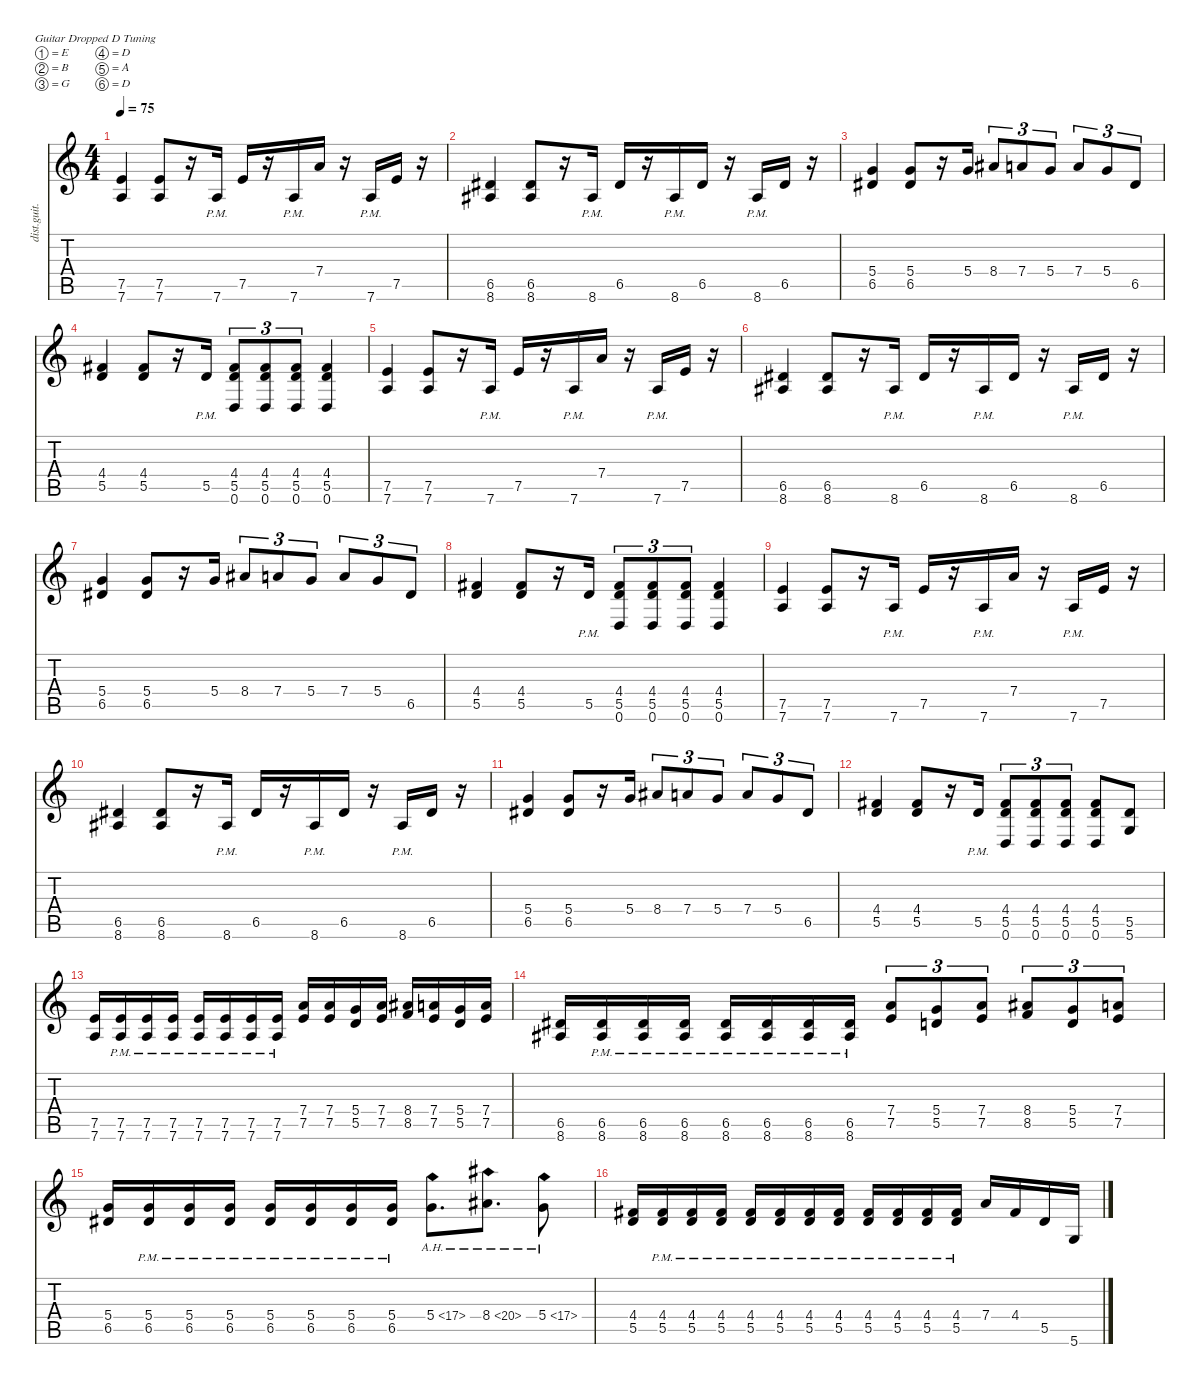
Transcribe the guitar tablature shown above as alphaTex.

\defaultSystemsLayout 4
\hideDynamics
\bracketExtendMode nobrackets
\otherSystemsTrackNameOrientation horizontal
\track ("Distortion Guitar" "dist.guit.") {instrument distortionguitar}
\staff {score tabs}
\tuning (E4 B3 G3 D3 A2 D2)
\ts (4 4)
\tempo 75
\clef g2
\ks c
(7.6 7.5).4{dy mf instrument distortionguitar beam Up} (7.6 7.5).8{beam Up} r.16{beam Up} 7.6{pm}.16{beam Up} 7.5.16{beam Up} r.16{beam Up} 7.6{pm}.16{beam Up} 7.4.16{beam Up} r.16{beam Up} 7.6{pm}.16{beam Up} 7.5.16{beam Up} r.16{beam Up} |
(8.6{acc #} 6.5{acc #}).4{beam Up} (8.6{acc #} 6.5{acc #}).8{beam Up} r.16{beam Up} 8.6{pm acc #}.16{beam Up} 6.5{acc #}.16{beam Up} r.16{beam Up} 8.6{pm acc #}.16{beam Up} 6.5{acc #}.16{beam Up} r.16{beam Up} 8.6{pm acc #}.16{beam Up} 6.5{acc #}.16{beam Up} r.16{beam Up} |
(6.5{acc #} 5.4).4{beam Up} (6.5{acc #} 5.4).8{beam Up} r.16{beam Up} 5.4.16{beam Up} 8.4{acc #}.8{tu (3 2) beam Up} 7.4.8{tu (3 2) beam Up} 5.4.8{tu (3 2) beam Up} 7.4.8{tu (3 2) beam Up} 5.4.8{tu (3 2) beam Up} 6.5{acc #}.8{tu (3 2) beam Up} |
(5.5 4.4{acc #}).4{beam Up} (5.5 4.4{acc #}).8{beam Up} r.16{beam Up} 5.5{pm}.16{beam Up} (5.5 0.6 4.4{acc #}).8{tu (3 2) beam Up} (5.5 4.4{acc #} 0.6).8{tu (3 2) beam Up} (5.5 4.4{acc #} 0.6).8{tu (3 2) beam Up} (4.4{acc #} 5.5 0.6).4{beam Up} |
(7.6 7.5).4{beam Up} (7.6 7.5).8{beam Up} r.16{beam Up} 7.6{pm}.16{beam Up} 7.5.16{beam Up} r.16{beam Up} 7.6{pm}.16{beam Up} 7.4.16{beam Up} r.16{beam Up} 7.6{pm}.16{beam Up} 7.5.16{beam Up} r.16{beam Up} |
(8.6{acc #} 6.5{acc #}).4{beam Up} (8.6{acc #} 6.5{acc #}).8{beam Up} r.16{beam Up} 8.6{pm acc #}.16{beam Up} 6.5{acc #}.16{beam Up} r.16{beam Up} 8.6{pm acc #}.16{beam Up} 6.5{acc #}.16{beam Up} r.16{beam Up} 8.6{pm acc #}.16{beam Up} 6.5{acc #}.16{beam Up} r.16{beam Up} |
(6.5{acc #} 5.4).4{beam Up} (6.5{acc #} 5.4).8{beam Up} r.16{beam Up} 5.4.16{beam Up} 8.4{acc #}.8{tu (3 2) beam Up} 7.4.8{tu (3 2) beam Up} 5.4.8{tu (3 2) beam Up} 7.4.8{tu (3 2) beam Up} 5.4.8{tu (3 2) beam Up} 6.5{acc #}.8{tu (3 2) beam Up} |
(5.5 4.4{acc #}).4{beam Up} (5.5 4.4{acc #}).8{beam Up} r.16{beam Up} 5.5{pm}.16{beam Up} (5.5 0.6 4.4{acc #}).8{tu (3 2) beam Up} (5.5 4.4{acc #} 0.6).8{tu (3 2) beam Up} (5.5 4.4{acc #} 0.6).8{tu (3 2) beam Up} (4.4{acc #} 5.5 0.6).4{beam Up} |
(7.6 7.5).4{beam Up} (7.6 7.5).8{beam Up} r.16{beam Up} 7.6{pm}.16{beam Up} 7.5.16{beam Up} r.16{beam Up} 7.6{pm}.16{beam Up} 7.4.16{beam Up} r.16{beam Up} 7.6{pm}.16{beam Up} 7.5.16{beam Up} r.16{beam Up} |
(8.6{acc #} 6.5{acc #}).4{beam Up} (8.6{acc #} 6.5{acc #}).8{beam Up} r.16{beam Up} 8.6{pm acc #}.16{beam Up} 6.5{acc #}.16{beam Up} r.16{beam Up} 8.6{pm acc #}.16{beam Up} 6.5{acc #}.16{beam Up} r.16{beam Up} 8.6{pm acc #}.16{beam Up} 6.5{acc #}.16{beam Up} r.16{beam Up} |
(6.5{acc #} 5.4).4{beam Up} (6.5{acc #} 5.4).8{beam Up} r.16{beam Up} 5.4.16{beam Up} 8.4{acc #}.8{tu (3 2) beam Up} 7.4.8{tu (3 2) beam Up} 5.4.8{tu (3 2) beam Up} 7.4.8{tu (3 2) beam Up} 5.4.8{tu (3 2) beam Up} 6.5{acc #}.8{tu (3 2) beam Up} |
(5.5 4.4{acc #}).4{beam Up} (5.5 4.4{acc #}).8{beam Up} r.16{beam Up} 5.5{pm}.16{beam Up} (5.5 0.6 4.4{acc #}).8{tu (3 2) beam Up} (5.5 4.4{acc #} 0.6).8{tu (3 2) beam Up} (5.5 4.4{acc #} 0.6).8{tu (3 2) beam Up} (4.4{acc #} 5.5 0.6).8{beam Up} (5.6 5.5).8{beam Up} |
(7.6 7.5).16{beam Up} (7.6{pm} 7.5{pm}).16{beam Up} (7.6{pm} 7.5{pm}).16{beam Up} (7.6{pm} 7.5{pm}).16{beam Up} (7.6{pm} 7.5{pm}).16{beam Up} (7.6{pm} 7.5{pm}).16{beam Up} (7.6{pm} 7.5{pm}).16{beam Up} (7.6{pm} 7.5{pm}).16{beam Up} (7.5 7.4).16{beam Up} (7.5 7.4).16{beam Up} (5.5 5.4).16{beam Up} (7.5 7.4).16{beam Up} (8.5 8.4{acc #}).16{beam Up} (7.5 7.4).16{beam Up} (5.5 5.4).16{beam Up} (7.5 7.4).16{beam Up} |
(6.5{acc #} 8.6{acc #}).16{beam Up} (8.6{pm acc #} 6.5{pm acc #}).16{beam Up} (8.6{pm acc #} 6.5{pm acc #}).16{beam Up} (8.6{pm acc #} 6.5{pm acc #}).16{beam Up} (8.6{pm acc #} 6.5{pm acc #}).16{beam Up} (8.6{pm acc #} 6.5{pm acc #}).16{beam Up} (8.6{pm acc #} 6.5{pm acc #}).16{beam Up} (8.6{pm acc #} 6.5{pm acc #}).16{beam Up} (7.5 7.4).8{tu (3 2) beam Up} (5.5 5.4).8{tu (3 2) beam Up} (7.5 7.4).8{tu (3 2) beam Up} (8.5 8.4{acc #}).8{tu (3 2) beam Up} (5.5 5.4).8{tu (3 2) beam Up} (7.5 7.4).8{tu (3 2) beam Up} |
(6.5{acc #} 5.4).16{beam Up} (5.4{pm} 6.5{pm acc #}).16{beam Up} (5.4{pm} 6.5{pm acc #}).16{beam Up} (5.4{pm} 6.5{pm acc #}).16{beam Up} (5.4{pm} 6.5{pm acc #}).16{beam Up} (5.4{pm} 6.5{pm acc #}).16{beam Up} (5.4{pm} 6.5{pm acc #}).16{beam Up} (5.4{pm} 6.5{pm acc #}).16{beam Up} 5.4{ah 12}.8{d beam Down} 8.4{ah 12 acc #}.8{d beam Down} 5.4{ah 12}.8{beam Down} |
(5.5 4.4{acc #}).16{beam Up} (4.4{pm acc #} 5.5{pm}).16{beam Up} (4.4{pm acc #} 5.5{pm}).16{beam Up} (4.4{pm acc #} 5.5{pm}).16{beam Up} (4.4{pm acc #} 5.5{pm}).16{beam Up} (4.4{pm acc #} 5.5{pm}).16{beam Up} (4.4{pm acc #} 5.5{pm}).16{beam Up} (4.4{pm acc #} 5.5{pm}).16{beam Up} (4.4{pm acc #} 5.5{pm}).16{beam Up} (4.4{pm acc #} 5.5{pm}).16{beam Up} (4.4{pm acc #} 5.5{pm}).16{beam Up} (4.4{pm acc #} 5.5{pm}).16{beam Up} 7.4.16{beam Up} 4.4{acc #}.16{beam Up} 5.5.16{beam Up} 5.6.16{beam Up}
